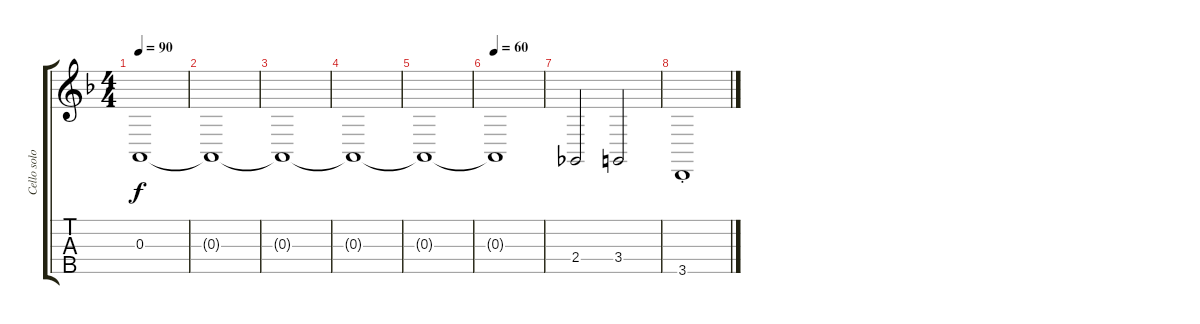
\track ("Cello solo" "Cello solo") {instrument cello}
\staff {score tabs}
\tuning (G3 D3 A2 E2 B1) {hide}
\ts (4 4)
\tempo 90
\clef g2
\ks f
0.3{t}.1{dy f} |
0.3{t}.1 |
0.3{t}.1 |
0.3{t}.1 |
0.3{t}.1 |
\tempo 60
0.3{t}.1 |
2.4.2 3.4.2 |
3.5{st}.1
